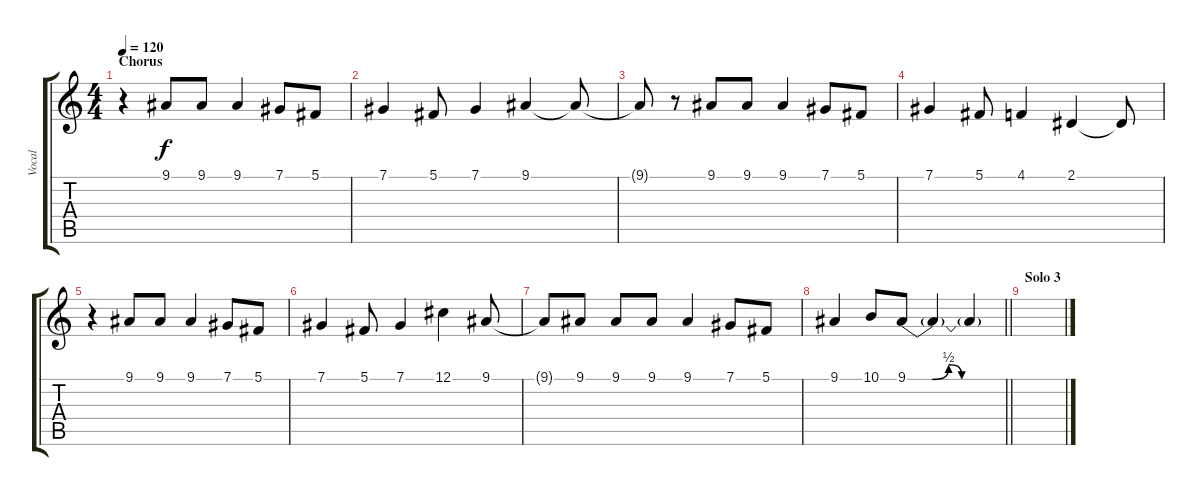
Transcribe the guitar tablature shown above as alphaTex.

\track ("Vocal" "Vocal") {instrument stringensemble1}
\staff {score tabs}
\tuning (Db4 Ab3 E3 B2 Gb2 B1) {hide}
\ts (4 4)
\section ("" "Chorus")
\tempo 120
\clef g2
\ks c
r.4{dy f} 9.1.8 9.1.8 9.1.4 7.1.8 5.1.8 |
7.1.4 5.1.8 7.1.4 9.1.4 9.1{t}.8 |
9.1{t}.8 r.8 9.1.8 9.1.8 9.1.4 7.1.8 5.1.8 |
7.1.4 5.1.8 4.1.4 2.1.4 2.1{t}.8 |
r.4 9.1.8 9.1.8 9.1.4 7.1.8 5.1.8 |
7.1.4 5.1.8 7.1.4 12.1.4 9.1.8 |
9.1{t}.8 9.1.8 9.1.8 9.1.8 9.1.4 7.1.8 5.1.8 |
\barLineRight lightlight
9.1.4 10.1.8 9.1{be (custom 0 0 7 0 15 0 25 2 33 0 60 0)}.8 9.1{t}.4 9.1{t}.4 |
\section ("" "Solo 3")
